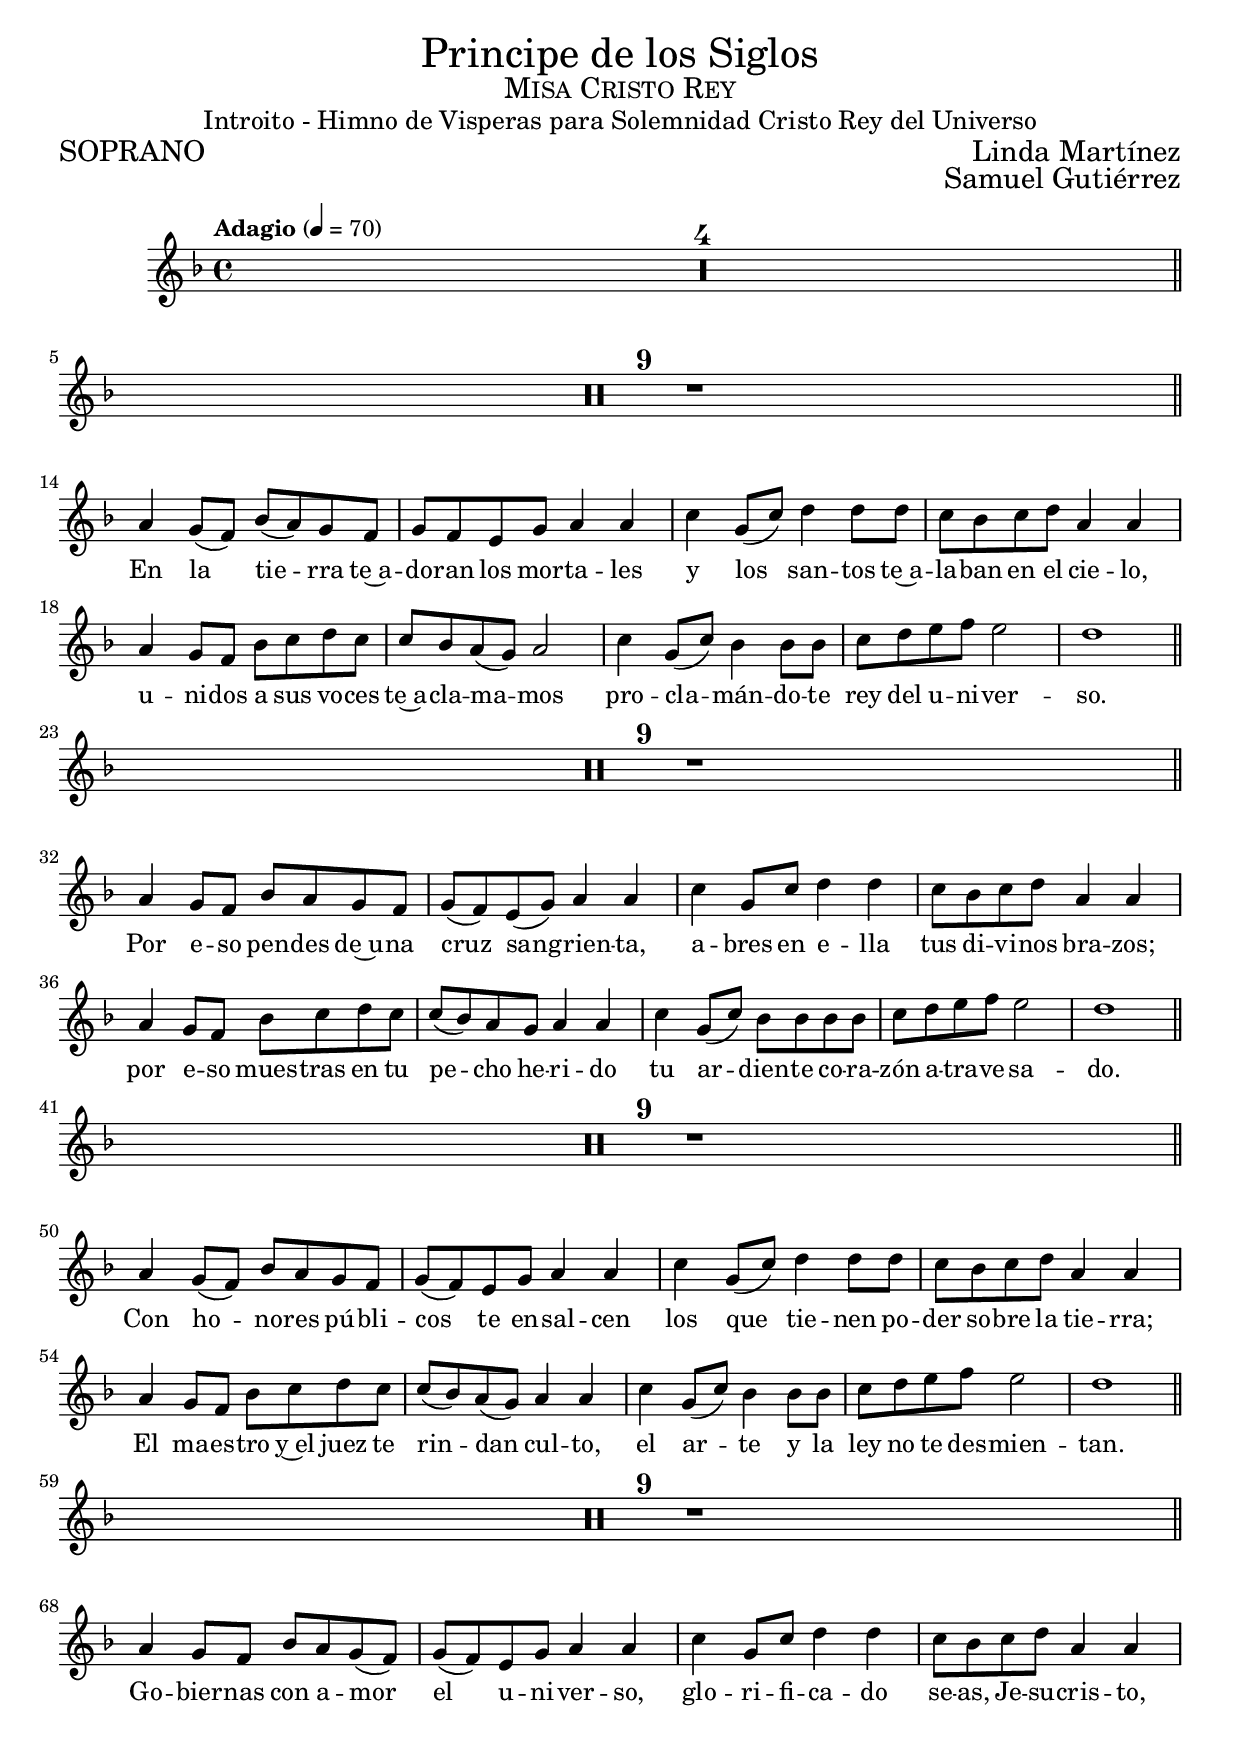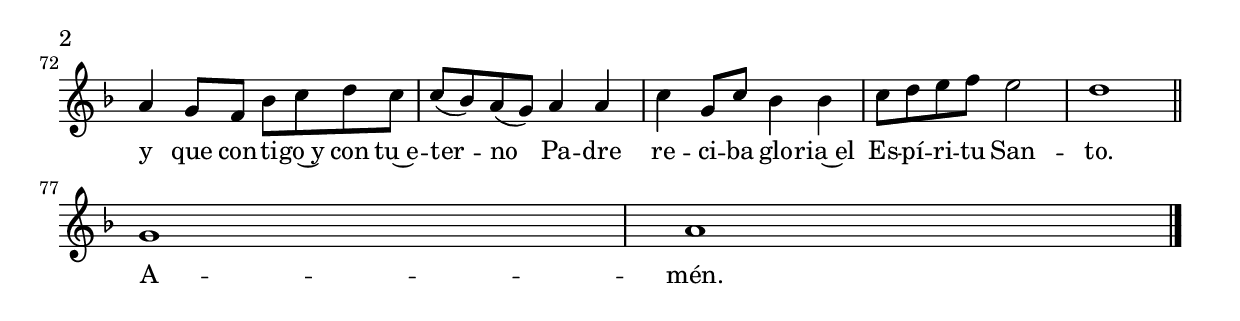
%  Pricipe de los siglos - Melody inspired by the compositions of Mons Marco Frisina
%  Music and accompaniment by serachsam

\language "espanol"
\version "2.23.2"

% --- Global parameters
particle = 1
jump = \break

% --- Includes
\include "global.ily"
soprano_music = \relative do' {
  \compressEmptyMeasures
  \dynamicUp

  R1*4 | #(if (= particle 1) jump "") % 4
  R1*9 | #(if (= particle 1) jump "") % 13
  la'4 sol8( fa) sib( la) sol fa |
  sol8 fa mi sol la4 la |
  do4 sol8( do) re4 re8 re |
  do8 sib do re la4 la | #(if (= particle 1) jump "") % 17
  la4 sol8 fa sib do re do |
  do8 sib la( sol) la2 |
  do4 sol8( do) sib4 sib8 sib |
  do8 re mi fa mi2 |
  re1 | #(if (= particle 1) jump "") % 22
  R1*9 | #(if (= particle 1) jump "") % 31
  la4 sol8 fa sib la sol fa |
  sol8( fa) mi( sol) la4 la |
  do4 sol8 do re4 re |
  do8 sib do re la4 la | #(if (= particle 1) jump "") % 35
  la4 sol8 fa sib do re do |
  do8( sib) la sol la4 la |
  do4 sol8( do) sib sib sib8 sib |
  do8 re mi fa mi2 |
  re1 | #(if (= particle 1) jump "") % 40
  R1*9 | #(if (= particle 1) jump "") % 49
  la4 sol8( fa) sib la sol fa |
  sol8( fa) mi sol la4 la |
  do4 sol8( do) re4 re8 re |
  do8 sib do re la4 la | #(if (= particle 1) jump "") % 53
  la4 sol8 fa sib do re do |
  do8( sib) la( sol) la4 la |
  do4 sol8( do) sib4 sib8 sib |
  do8 re mi fa mi2 |
  re1 | #(if (= particle 1) jump "") % 58
  R1*9 | #(if (= particle 1) jump "") % 67
  la4 sol8 fa sib la sol( fa) |
  sol8( fa) mi sol la4 la |
  do4 sol8 do re4 re |
  do8 sib do re la4 la | #(if (= particle 1) jump "") % 80
  la4 sol8 fa sib do re do |
  do8( sib) la( sol) la4 la |
  do4 sol8 do sib4 sib |
  do8 re mi fa mi2 |
  re1 | #(if (= particle 1) jump "") % 85
  sol,1 |
  la1 |
}

soprano_lyrics = \lyricmode {
  En la tie -- rra te~a -- do -- ran los mor -- ta -- les
  y los san -- tos te~a -- la -- ban en el cie -- lo,
  u -- ni -- dos a sus vo -- ces te~a -- cla -- ma -- mos
  pro -- cla -- mán -- do -- te rey del u -- ni -- ver -- so.

  Por e -- so pen -- des de~u -- na cruz san -- grien -- ta,
  a -- bres en e -- lla tus di -- vi -- nos bra -- zos;
  por e -- so mues -- tras en tu pe -- cho he -- ri -- do
  tu ar -- dien -- te co -- ra -- zón a -- tra -- ve -- sa -- do.
  Con ho -- no -- res pú -- bli -- cos te en -- sal -- cen
  los que tie -- nen po -- der so -- bre la tie -- rra;
  El ma -- es -- tro y~el juez te rin -- dan  cul -- to,
  el ar -- te y la ley no te des -- mien -- tan.

  Go -- bier -- nas con a -- mor el u -- ni -- ver -- so,
  glo -- ri -- fi -- ca -- do se -- as, Je -- su -- cris -- to,
  y que con -- ti -- go~y con tu~e -- ter -- no Pa -- dre
  re -- ci -- ba glo -- ria~el Es -- pí -- ri -- tu San -- to.

  A -- mén.
}


% --- Global size
% #(set-global-staff-size 20)

% --- Header
\markup { \fill-line { \center-column { \fontsize #5 \title \fontsize #2 \smallCaps \subtitle \fontsize #1 \subsubtitle } } }
\markup { \fill-line { \fontsize #2 "SOPRANO" \right-column { \fontsize #2 \autor } } }
\markup { \fill-line { " " \right-column { \fontsize #2 \arranger } } }
\markup { \fill-line { " " \right-column { \fontsize #2 \other } } }
\header {
  dedication = \dedication
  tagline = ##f
  breakbefore = ##t
}

% --- Music

% --- Harmony

% --- Sheet
\score {
  <<
    \new Staff { <<
      \set Staff.midiInstrument = #"choir aahs"
      \new Voice = "soprano" { << \global \soprano_music >> }
      \new Lyrics \lyricsto "soprano" { \soprano_lyrics }
    >> }
  >>
  \midi { }
  \layout { }
}

% --- Paper
\paper{
  #(set-default-paper-size "letter")
}
